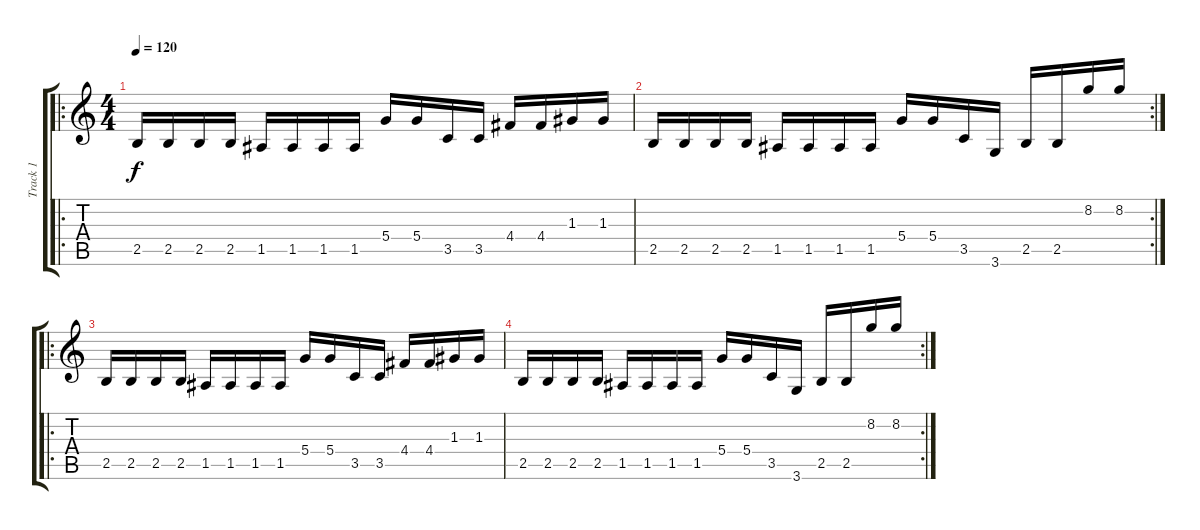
\track ("Track 1" "Track 1") {instrument acousticguitarsteel}
\staff {score tabs}
\tuning (E4 B3 G3 D3 A2 E2) {hide}
\ro
\ts (4 4)
\tempo 120
\clef g2
\ks c
2.5.16{dy f} 2.5.16 2.5.16 2.5.16 1.5.16 1.5.16 1.5.16 1.5.16 5.4.16 5.4.16 3.5.16 3.5.16 4.4.16 4.4.16 1.3.16 1.3.16 |
\rc 2
2.5.16 2.5.16 2.5.16 2.5.16 1.5.16 1.5.16 1.5.16 1.5.16 5.4.16 5.4.16 3.5.16 3.6.16 2.5.16 2.5.16 8.2.16 8.2.16 |
\ro
2.5.16 2.5.16 2.5.16 2.5.16 1.5.16 1.5.16 1.5.16 1.5.16 5.4.16 5.4.16 3.5.16 3.5.16 4.4.16 4.4.16 1.3.16 1.3.16 |
\rc 2
2.5.16 2.5.16 2.5.16 2.5.16 1.5.16 1.5.16 1.5.16 1.5.16 5.4.16 5.4.16 3.5.16 3.6.16 2.5.16 2.5.16 8.2.16 8.2.16
